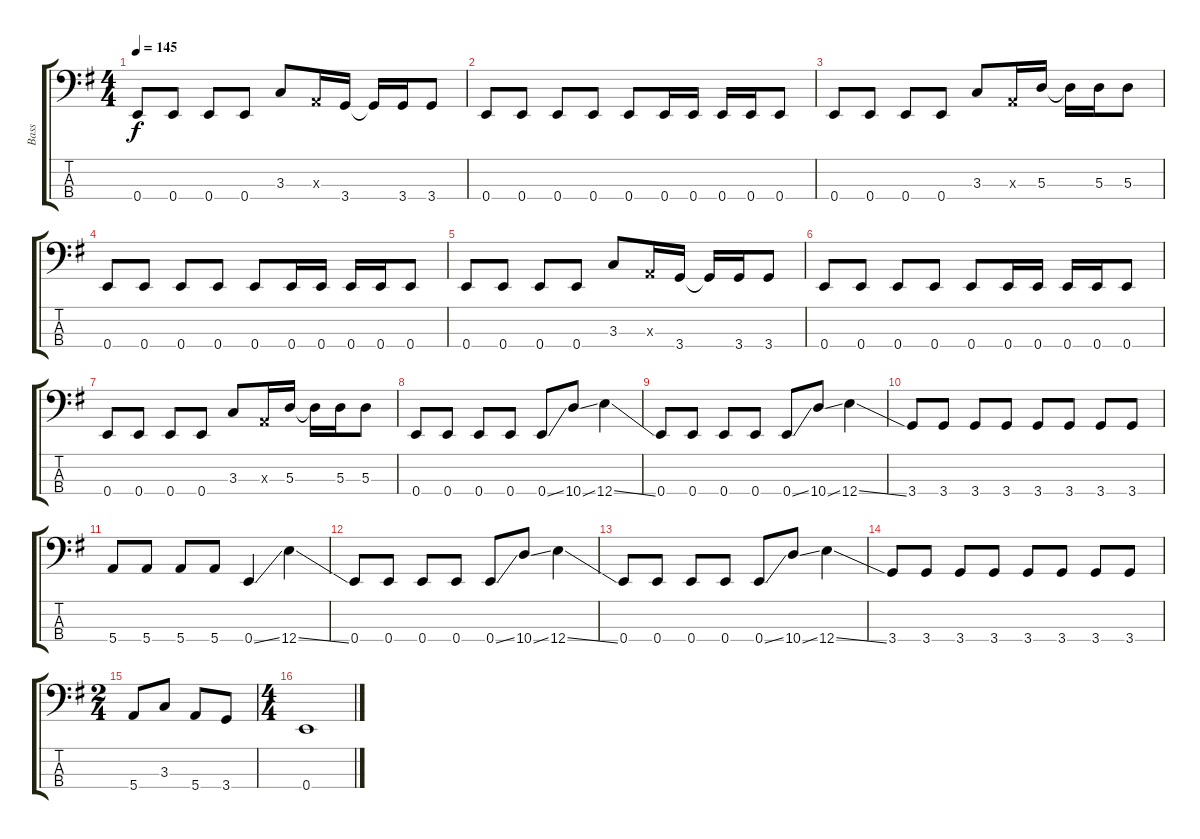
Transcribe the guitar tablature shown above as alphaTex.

\track ("Bass" "Bass") {instrument electricbasspick}
\staff {score tabs}
\tuning (G2 D2 A1 E1) {hide}
\ts (4 4)
\tempo 145
\clef f4
\ks eminor
0.4.8{dy f} 0.4.8 0.4.8 0.4.8 3.3.8 0.3{x}.16 3.4.16 3.4{t}.16 3.4.16 3.4.8 |
0.4.8 0.4.8 0.4.8 0.4.8 0.4.8 0.4.16 0.4.16 0.4.16 0.4.16 0.4.8 |
0.4.8 0.4.8 0.4.8 0.4.8 3.3.8 0.3{x}.16 5.3.16 5.3{t}.16 5.3.16 5.3.8 |
0.4.8 0.4.8 0.4.8 0.4.8 0.4.8 0.4.16 0.4.16 0.4.16 0.4.16 0.4.8 |
0.4.8 0.4.8 0.4.8 0.4.8 3.3.8 0.3{x}.16 3.4.16 3.4{t}.16 3.4.16 3.4.8 |
0.4.8 0.4.8 0.4.8 0.4.8 0.4.8 0.4.16 0.4.16 0.4.16 0.4.16 0.4.8 |
0.4.8 0.4.8 0.4.8 0.4.8 3.3.8 0.3{x}.16 5.3.16 5.3{t}.16 5.3.16 5.3.8 |
0.4.8 0.4.8 0.4.8 0.4.8 0.4{ss}.8 10.4{ss}.8 12.4{ss}.4 |
0.4.8 0.4.8 0.4.8 0.4.8 0.4{ss}.8 10.4{ss}.8 12.4{ss}.4 |
3.4.8 3.4.8 3.4.8 3.4.8 3.4.8 3.4.8 3.4.8 3.4.8 |
5.4.8 5.4.8 5.4.8 5.4.8 0.4{ss}.4 12.4{ss}.4 |
0.4.8 0.4.8 0.4.8 0.4.8 0.4{ss}.8 10.4{ss}.8 12.4{ss}.4 |
0.4.8 0.4.8 0.4.8 0.4.8 0.4{ss}.8 10.4{ss}.8 12.4{ss}.4 |
3.4.8 3.4.8 3.4.8 3.4.8 3.4.8 3.4.8 3.4.8 3.4.8 |
\ts (2 4)
5.4.8 3.3.8 5.4.8 3.4.8 |
\ts (4 4)
0.4.1
